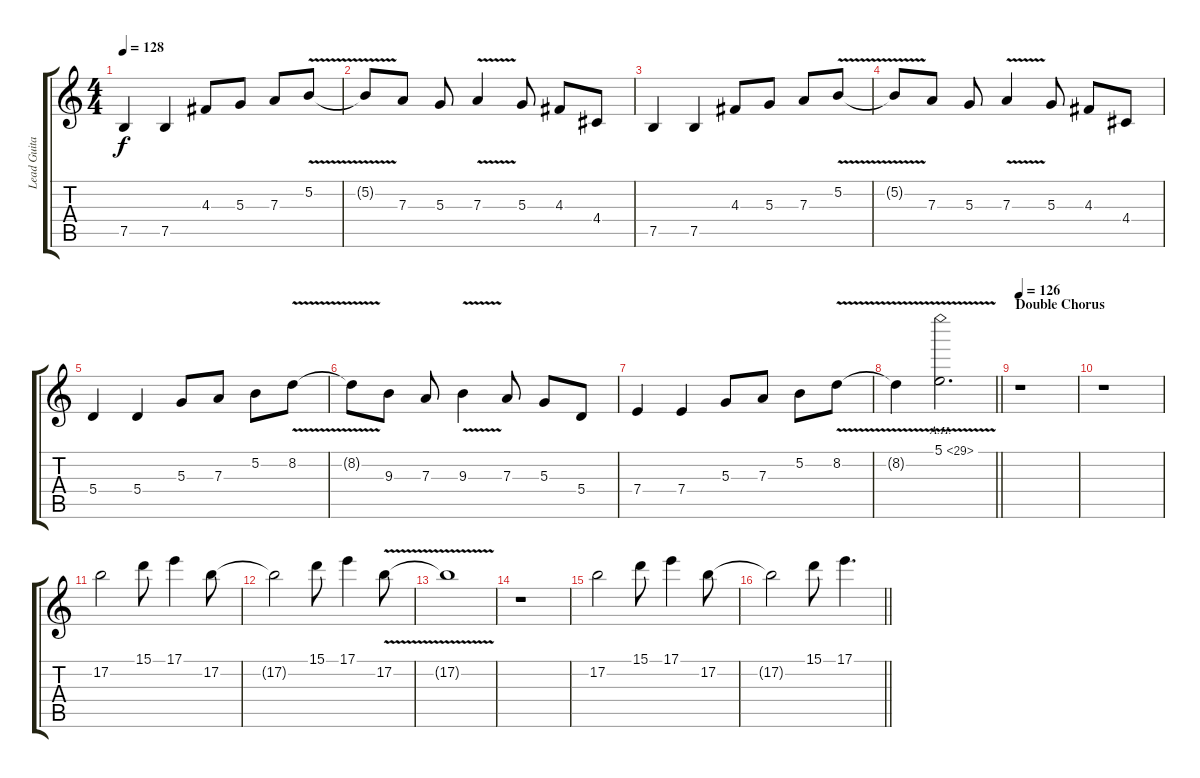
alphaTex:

\track ("Lead Guitar" "Lead Guita") {instrument overdrivenguitar}
\staff {score tabs}
\tuning (B3 Gb3 D3 A2 E2 B1) {hide}
\ts (4 4)
\tempo 128
\clef g2
\ks c
7.5.4{dy f} 7.5.4 4.3.8 5.3.8 7.3.8 5.2{v}.8 |
5.2{t}.8 7.3.8 5.3.8 7.3{v}.4 5.3.8 4.3.8 4.4.8 |
7.5.4 7.5.4 4.3.8 5.3.8 7.3.8 5.2{v}.8 |
5.2{t}.8 7.3.8 5.3.8 7.3{v}.4 5.3.8 4.3.8 4.4.8 |
5.4.4 5.4.4 5.3.8 7.3.8 5.2.8 8.2{v}.8 |
8.2{t}.8 9.3.8 7.3.8 9.3{v}.4 7.3.8 5.3.8 5.4.8 |
7.4.4 7.4.4 5.3.8 7.3.8 5.2.8 8.2{v}.8 |
\barLineRight lightlight
8.2{t}.4 5.1{ah 24 v}.2{d} |
\section ("" "Double Chorus")
\tempo 126
r.1 |
r.1 |
17.2.2 15.1.8 17.1.4 17.2.8 |
17.2{t}.2 15.1.8 17.1.4 17.2{v}.8 |
17.2{t}.1 |
r.1 |
17.2.2 15.1.8 17.1.4 17.2.8 |
\barLineRight lightlight
17.2{t}.2 15.1.8 17.1.4{d}
